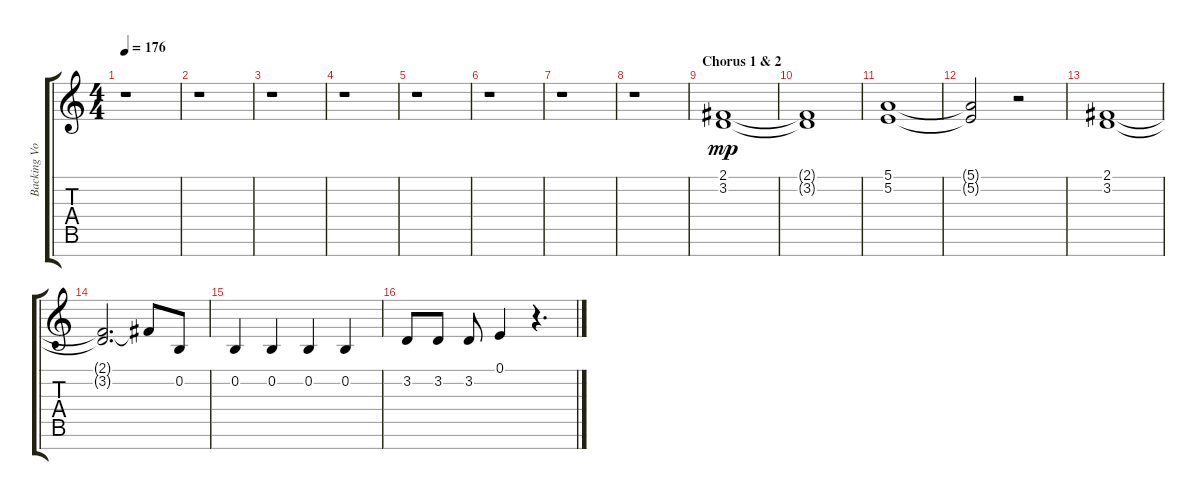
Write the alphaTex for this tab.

\track ("Backing Vocals (Dee Dee Ramone)" "Backing Vo") {instrument tenorsax}
\staff {score tabs}
\tuning (E4 B3 G3 D3 A2 E2 B1) {hide}
\ts (4 4)
\tempo 176
\clef g2
\ks c
r.1{dy f} |
r.1 |
r.1 |
r.1 |
r.1 |
r.1 |
r.1 |
r.1 |
\section ("" "Chorus 1 & 2")
(2.1 3.2).1{dy mp} |
(2.1{t} 3.2{t}).1 |
(5.1 5.2).1 |
(5.1{t} 5.2{t}).2 r.2 |
(2.1 3.2).1 |
(2.1{t} 3.2{t}).2{d} 2.1{t}.8 0.2.8 |
0.2.4 0.2.4 0.2.4 0.2.4 |
3.2.8 3.2.8 3.2.8 0.1.4 r.4{d}
